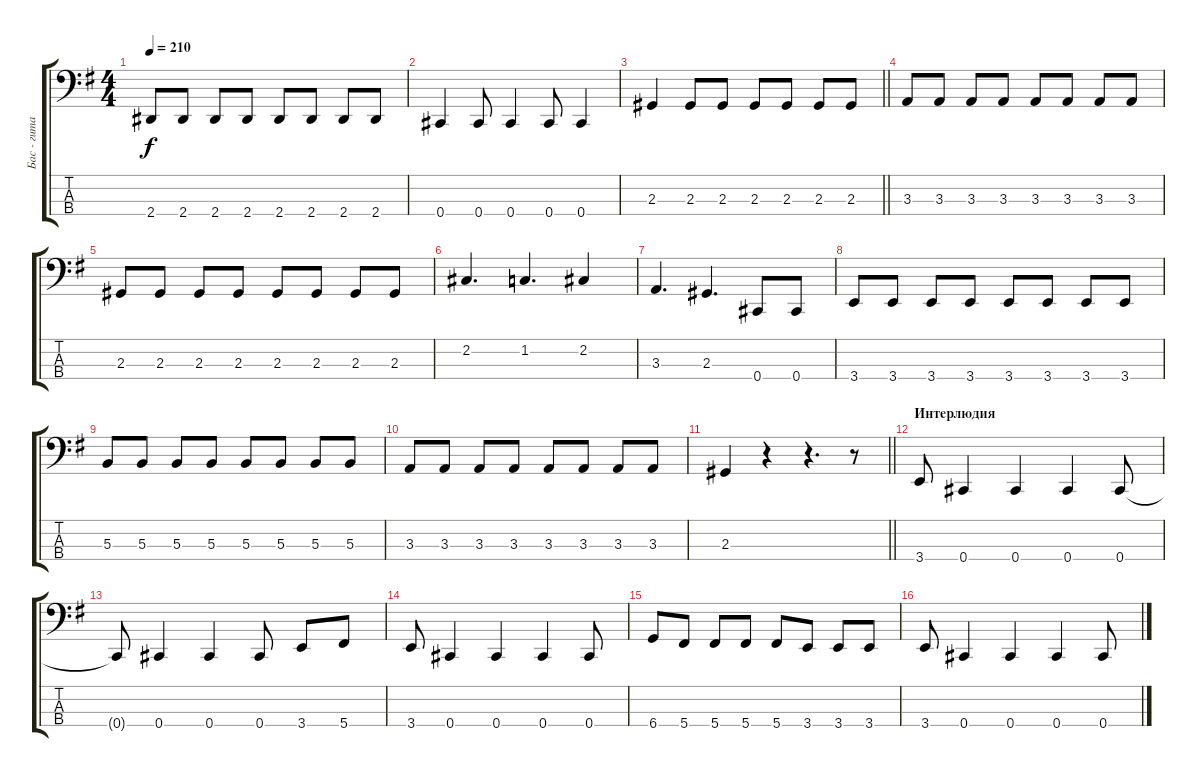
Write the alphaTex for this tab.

\track ("Бас - гитара" "Бас - гита") {instrument electricbassfinger}
\staff {score tabs}
\tuning (E2 B1 Gb1 Db1) {hide}
\ts (4 4)
\tempo 210
\clef f4
\ks g
2.4.8{dy f} 2.4.8 2.4.8 2.4.8 2.4.8 2.4.8 2.4.8 2.4.8 |
0.4.4 0.4.8 0.4.4 0.4.8 0.4.4 |
\barLineRight lightlight
2.3.4 2.3.8 2.3.8 2.3.8 2.3.8 2.3.8 2.3.8 |
3.3.8 3.3.8 3.3.8 3.3.8 3.3.8 3.3.8 3.3.8 3.3.8 |
2.3.8 2.3.8 2.3.8 2.3.8 2.3.8 2.3.8 2.3.8 2.3.8 |
2.2.4{d} 1.2.4{d} 2.2.4 |
3.3.4{d} 2.3.4{d} 0.4.8 0.4.8 |
3.4.8 3.4.8 3.4.8 3.4.8 3.4.8 3.4.8 3.4.8 3.4.8 |
5.3.8 5.3.8 5.3.8 5.3.8 5.3.8 5.3.8 5.3.8 5.3.8 |
3.3.8 3.3.8 3.3.8 3.3.8 3.3.8 3.3.8 3.3.8 3.3.8 |
\barLineRight lightlight
2.3.4 r.4 r.4{d} r.8 |
\section ("" "Интерлюдия")
3.4.8 0.4.4 0.4.4 0.4.4 0.4.8 |
0.4{t}.8 0.4.4 0.4.4 0.4.8 3.4.8 5.4.8 |
3.4.8 0.4.4 0.4.4 0.4.4 0.4.8 |
6.4.8 5.4.8 5.4.8 5.4.8 5.4.8 3.4.8 3.4.8 3.4.8 |
3.4.8 0.4.4 0.4.4 0.4.4 0.4.8
